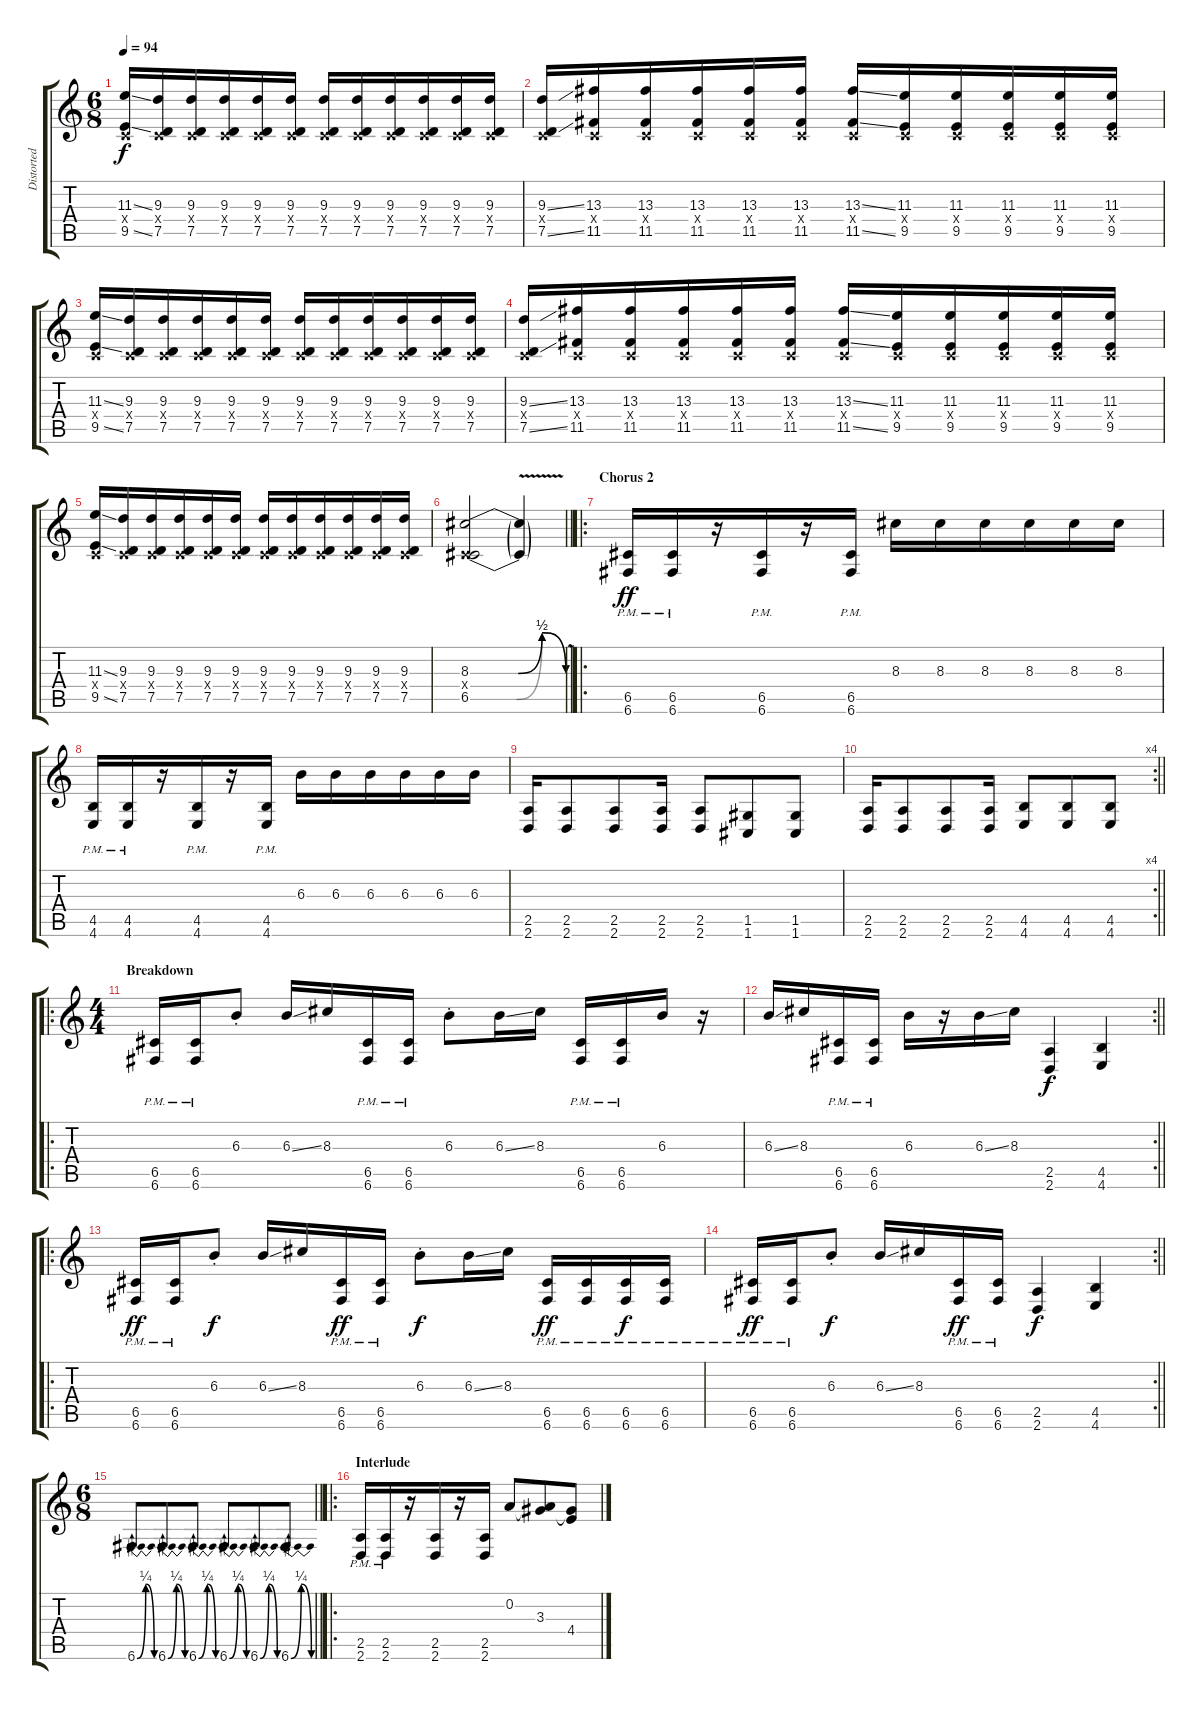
\track ("Distorted Left" "Distorted ") {instrument distortionguitar}
\staff {score tabs}
\tuning (D4 A3 F3 C3 G2 C2) {hide}
\ts (6 8)
\tempo 94
\clef g2
\ks c
(11.3{ss} 0.4{x} 9.5{ss}).16{dy f} (9.3 0.4{x} 7.5).16 (9.3 0.4{x} 7.5).16 (9.3 0.4{x} 7.5).16 (9.3 0.4{x} 7.5).16 (9.3 0.4{x} 7.5).16 (9.3 0.4{x} 7.5).16 (9.3 0.4{x} 7.5).16 (9.3 0.4{x} 7.5).16 (9.3 0.4{x} 7.5).16 (9.3 0.4{x} 7.5).16 (9.3 0.4{x} 7.5).16 |
(9.3{ss} 0.4{x} 7.5{ss}).16 (13.3 0.4{x} 11.5).16 (13.3 0.4{x} 11.5).16 (13.3 0.4{x} 11.5).16 (13.3 0.4{x} 11.5).16 (13.3 0.4{x} 11.5).16 (13.3{ss} 0.4{x} 11.5{ss}).16 (11.3 0.4{x} 9.5).16 (11.3 0.4{x} 9.5).16 (11.3 0.4{x} 9.5).16 (11.3 0.4{x} 9.5).16 (11.3 0.4{x} 9.5).16 |
(11.3{ss} 0.4{x} 9.5{ss}).16 (9.3 0.4{x} 7.5).16 (9.3 0.4{x} 7.5).16 (9.3 0.4{x} 7.5).16 (9.3 0.4{x} 7.5).16 (9.3 0.4{x} 7.5).16 (9.3 0.4{x} 7.5).16 (9.3 0.4{x} 7.5).16 (9.3 0.4{x} 7.5).16 (9.3 0.4{x} 7.5).16 (9.3 0.4{x} 7.5).16 (9.3 0.4{x} 7.5).16 |
(9.3{ss} 0.4{x} 7.5{ss}).16 (13.3 0.4{x} 11.5).16 (13.3 0.4{x} 11.5).16 (13.3 0.4{x} 11.5).16 (13.3 0.4{x} 11.5).16 (13.3 0.4{x} 11.5).16 (13.3{ss} 0.4{x} 11.5{ss}).16 (11.3 0.4{x} 9.5).16 (11.3 0.4{x} 9.5).16 (11.3 0.4{x} 9.5).16 (11.3 0.4{x} 9.5).16 (11.3 0.4{x} 9.5).16 |
(11.3{ss} 0.4{x} 9.5{ss}).16 (9.3 0.4{x} 7.5).16 (9.3 0.4{x} 7.5).16 (9.3 0.4{x} 7.5).16 (9.3 0.4{x} 7.5).16 (9.3 0.4{x} 7.5).16 (9.3 0.4{x} 7.5).16 (9.3 0.4{x} 7.5).16 (9.3 0.4{x} 7.5).16 (9.3 0.4{x} 7.5).16 (9.3 0.4{x} 7.5).16 (9.3 0.4{x} 7.5).16 |
\barLineRight lightlight
(8.3{be (custom 0 0 30 0 45 2 60 0)} 0.4{x} 6.5{be (custom 0 0 29 0 45 2 60 0)}).2 (8.3{v t} 6.5{v t}).4 |
\ro
\section ("" "Chorus 2")
(6.5{pm} 6.6{pm}).16{dy ff} (6.5{pm} 6.6{pm}).16 r.16 (6.5{pm} 6.6{pm}).16 r.16 (6.5{pm} 6.6{pm}).16 8.3.16 8.3.16 8.3.16 8.3.16 8.3.16 8.3.16 |
(4.5{pm} 4.6{pm}).16 (4.5{pm} 4.6{pm}).16 r.16 (4.5{pm} 4.6{pm}).16 r.16 (4.5{pm} 4.6{pm}).16 6.3.16 6.3.16 6.3.16 6.3.16 6.3.16 6.3.16 |
(2.5 2.6).16 (2.5 2.6).8 (2.5 2.6).8 (2.5 2.6).16 (2.5 2.6).8 (1.5 1.6).8 (1.5 1.6).8 |
\rc 4
\barLineRight lightlight
(2.5 2.6).16 (2.5 2.6).8 (2.5 2.6).8 (2.5 2.6).16 (4.5 4.6).8 (4.5 4.6).8 (4.5 4.6).8 |
\ro
\ts (4 4)
\section ("" "Breakdown")
(6.5{pm} 6.6{pm}).16 (6.5{pm} 6.6{pm}).16 6.3{st}.8 6.3{ss}.16 8.3.16 (6.5{pm} 6.6{pm}).16 (6.5{pm} 6.6{pm}).16 6.3{st}.8 6.3{ss}.16 8.3.16 (6.5{pm} 6.6{pm}).16 (6.5{pm} 6.6{pm}).16 6.3.16 r.16 |
\rc 2
\barLineRight lightlight
6.3{ss}.16 8.3.16 (6.5{pm} 6.6{pm}).16 (6.5{pm} 6.6{pm}).16 6.3.16 r.16 6.3{ss}.16 8.3.16 (2.5 2.6).4{dy f} (4.5 4.6).4 |
\ro
(6.5{pm} 6.6{pm}).16{dy ff} (6.5{pm} 6.6{pm}).16 6.3{st}.8{dy f} 6.3{ss}.16 8.3.16 (6.5{pm} 6.6{pm}).16{dy ff} (6.5{pm} 6.6{pm}).16 6.3{st}.8{dy f} 6.3{ss}.16 8.3.16 (6.5{pm} 6.6{pm}).16{dy ff} (6.5{pm} 6.6{pm}).16 (6.5{pm} 6.6{pm}).16{dy f} (6.5{pm} 6.6{pm}).16 |
\rc 2
\barLineRight lightlight
(6.5{pm} 6.6{pm}).16{dy ff} (6.5{pm} 6.6{pm}).16 6.3{st}.8{dy f} 6.3{ss}.16 8.3.16 (6.5{pm} 6.6{pm}).16{dy ff} (6.5{pm} 6.6{pm}).16 (2.5 2.6).4{dy f} (4.5 4.6).4 |
\ts (6 8)
\barLineRight lightlight
6.6{be (bendrelease 0 0 15 1 15 1 60 0)}.8 6.6{be (bendrelease 0 0 15 1 15 1 60 0)}.8 6.6{be (bendrelease 0 0 15 1 15 1 60 0)}.8 6.6{be (bendrelease 0 0 15 1 15 1 60 0)}.8 6.6{be (bendrelease 0 0 15 1 15 1 60 0)}.8 6.6{be (bendrelease 0 0 15 1 15 1 60 0)}.8 |
\ro
\section ("" "Interlude")
(2.5{pm} 2.6{pm}).16 (2.5{pm} 2.6{pm}).16 r.16 (2.5 2.6).16 r.16 (2.5 2.6).16 0.2.8 (0.2{t} 3.3).8 (3.3{t} 4.4).8
